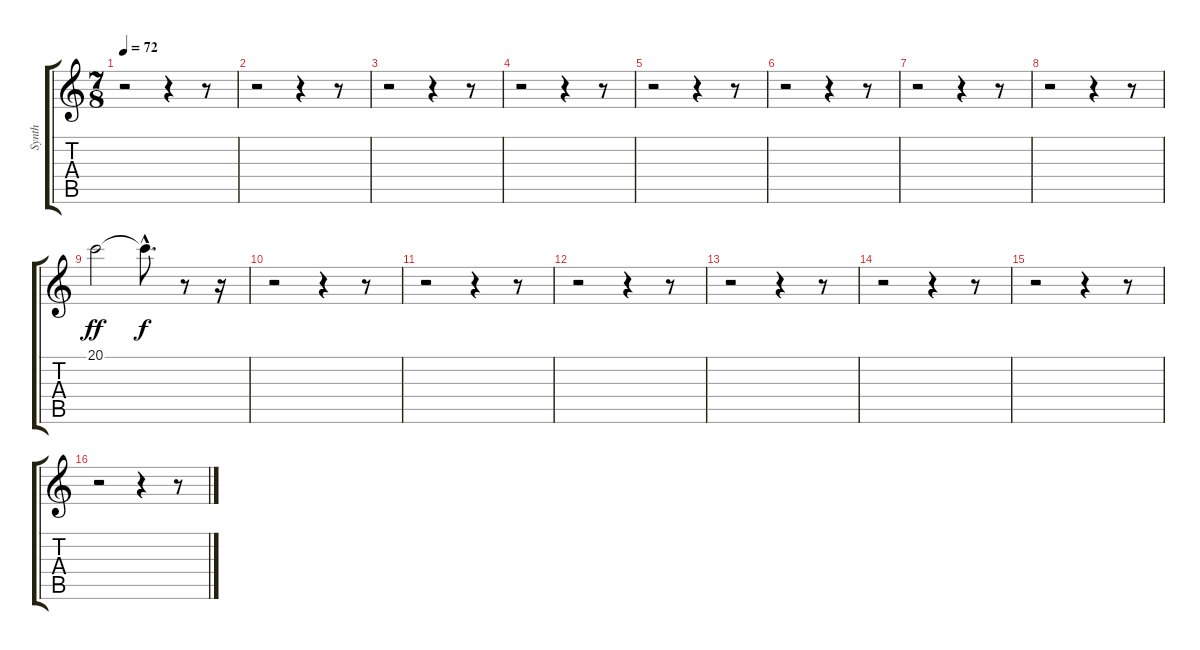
\track ("Synth" "Synth") {instrument lead8bassandlead}
\staff {score tabs}
\tuning (E4 B3 G3 D3 A2 E2) {hide}
\ts (7 8)
\tempo 72
\clef g2
\ks c
r.2{dy f} r.4 r.8 |
r.2 r.4 r.8 |
r.2 r.4 r.8 |
r.2 r.4 r.8 |
r.2 r.4 r.8 |
r.2 r.4 r.8 |
r.2 r.4 r.8 |
r.2 r.4 r.8 |
20.1.2{dy ff instrument pad2warm} 20.1{hac t}.8{d dy f} r.8 r.16 |
r.2{instrument lead8bassandlead} r.4 r.8 |
r.2 r.4 r.8 |
r.2 r.4 r.8 |
r.2 r.4 r.8 |
r.2 r.4 r.8 |
r.2 r.4 r.8 |
r.2 r.4 r.8
